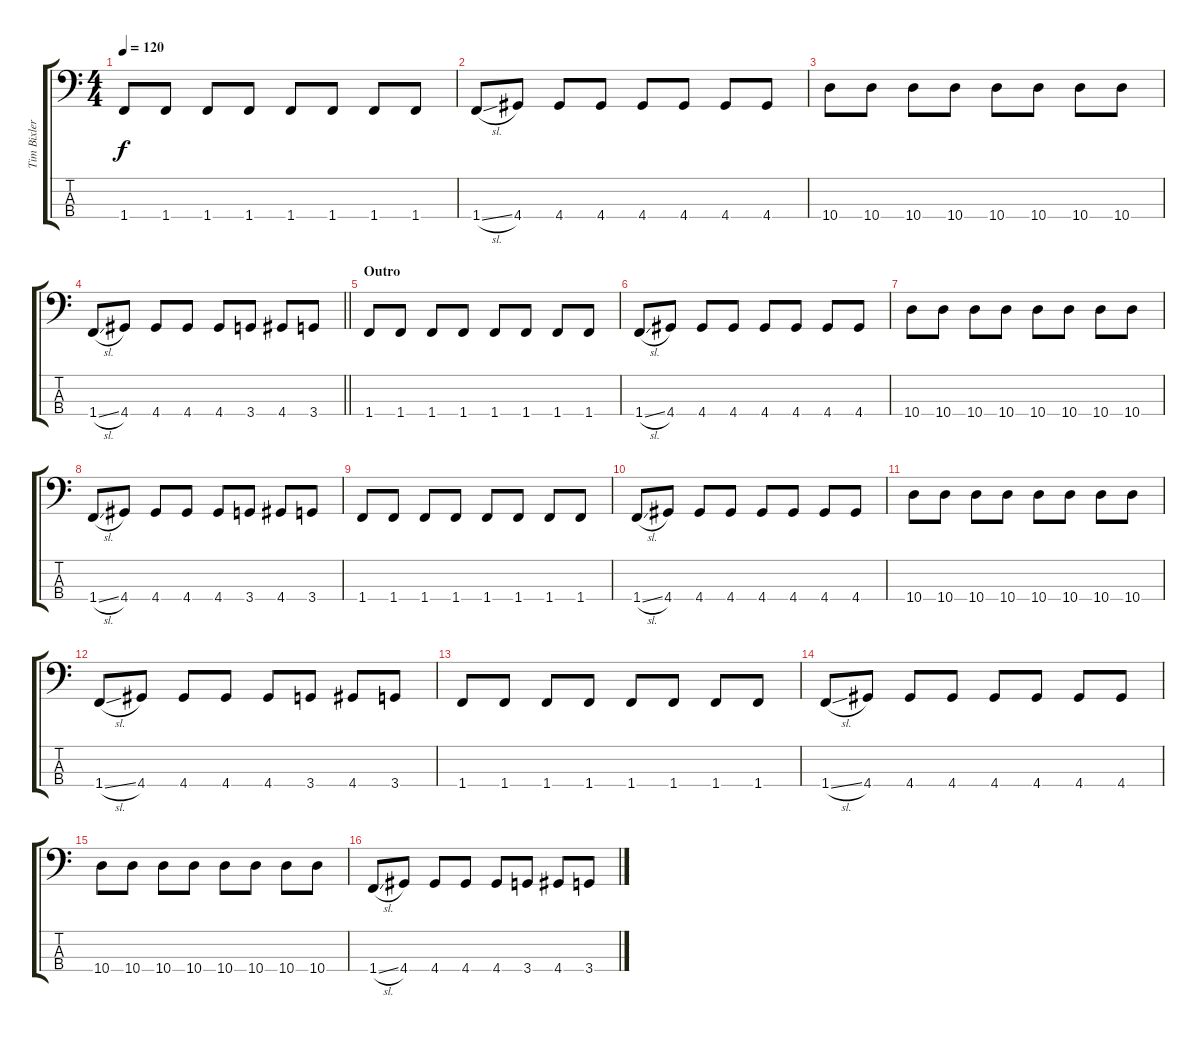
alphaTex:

\track ("Tim Bixler(Bass)" "Tim Bixler") {instrument electricbassfinger}
\staff {score tabs}
\tuning (G2 D2 A1 E1) {hide}
\ts (4 4)
\tempo 120
\clef f4
\ks c
1.4.8{dy f} 1.4.8 1.4.8 1.4.8 1.4.8 1.4.8 1.4.8 1.4.8 |
1.4{sl}.8 4.4.8 4.4.8 4.4.8 4.4.8 4.4.8 4.4.8 4.4.8 |
10.4.8 10.4.8 10.4.8 10.4.8 10.4.8 10.4.8 10.4.8 10.4.8 |
\barLineRight lightlight
1.4{sl}.8 4.4.8 4.4.8 4.4.8 4.4.8 3.4.8 4.4.8 3.4.8 |
\section ("" "Outro")
1.4.8 1.4.8 1.4.8 1.4.8 1.4.8 1.4.8 1.4.8 1.4.8 |
1.4{sl}.8 4.4.8 4.4.8 4.4.8 4.4.8 4.4.8 4.4.8 4.4.8 |
10.4.8 10.4.8 10.4.8 10.4.8 10.4.8 10.4.8 10.4.8 10.4.8 |
1.4{sl}.8 4.4.8 4.4.8 4.4.8 4.4.8 3.4.8 4.4.8 3.4.8 |
1.4.8 1.4.8 1.4.8 1.4.8 1.4.8 1.4.8 1.4.8 1.4.8 |
1.4{sl}.8 4.4.8 4.4.8 4.4.8 4.4.8 4.4.8 4.4.8 4.4.8 |
10.4.8 10.4.8 10.4.8 10.4.8 10.4.8 10.4.8 10.4.8 10.4.8 |
1.4{sl}.8 4.4.8 4.4.8 4.4.8 4.4.8 3.4.8 4.4.8 3.4.8 |
1.4.8 1.4.8 1.4.8 1.4.8 1.4.8 1.4.8 1.4.8 1.4.8 |
1.4{sl}.8 4.4.8 4.4.8 4.4.8 4.4.8 4.4.8 4.4.8 4.4.8 |
10.4.8 10.4.8 10.4.8 10.4.8 10.4.8 10.4.8 10.4.8 10.4.8 |
1.4{sl}.8 4.4.8 4.4.8 4.4.8 4.4.8 3.4.8 4.4.8 3.4.8
